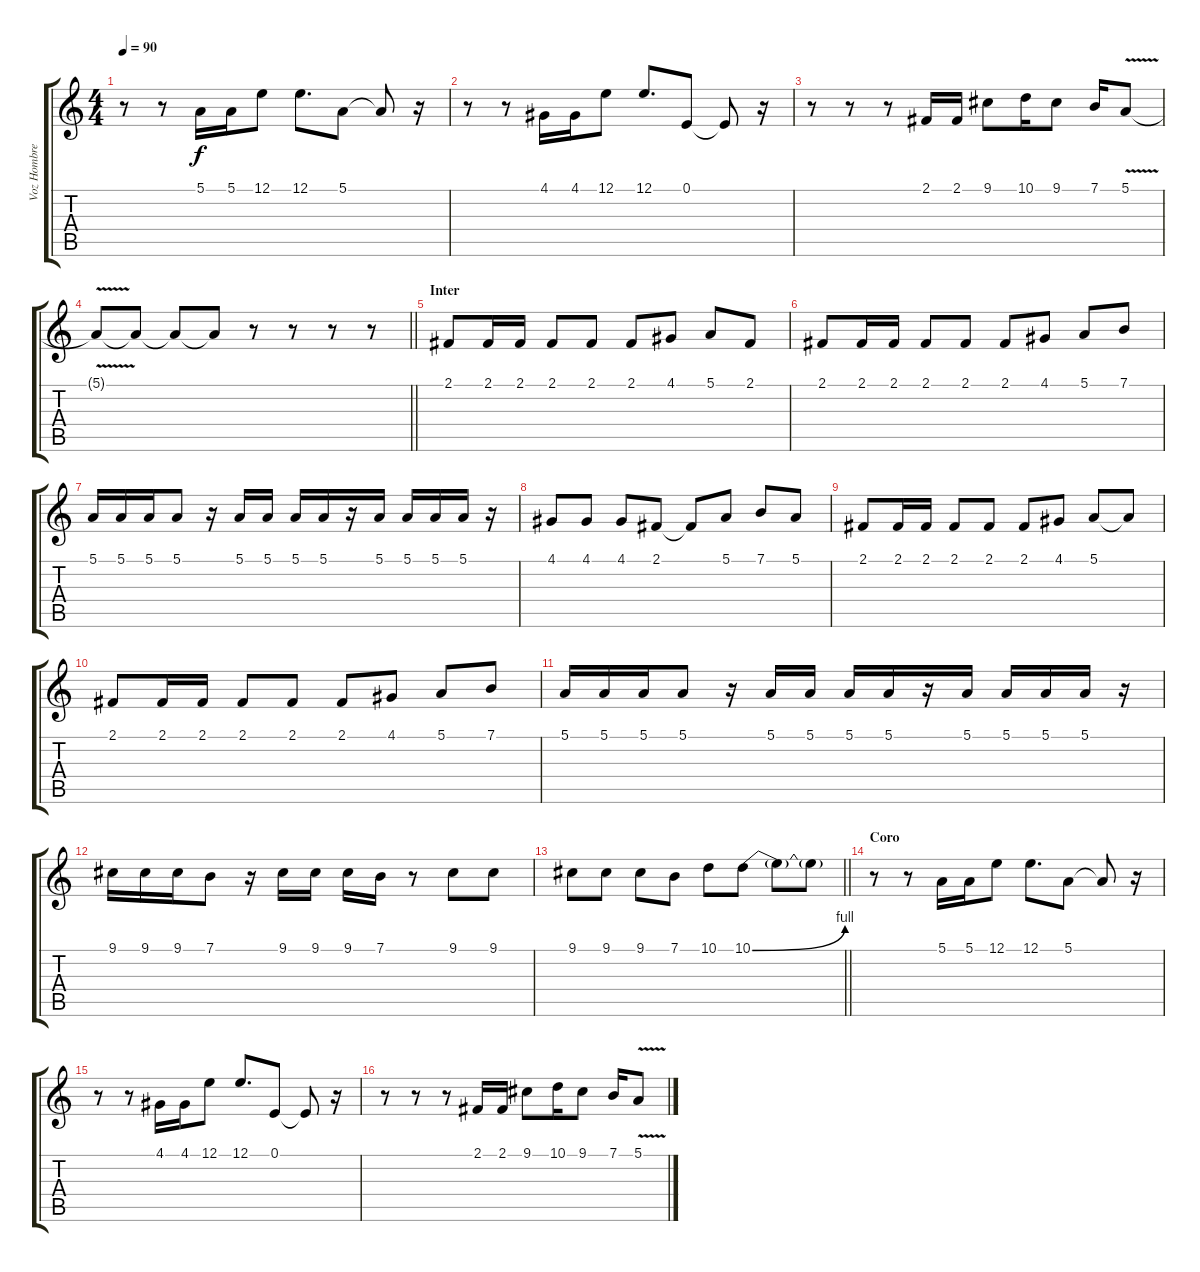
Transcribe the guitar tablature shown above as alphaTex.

\track ("Voz Hombre" "Voz Hombre") {instrument tenorsax}
\staff {score tabs}
\tuning (E4 B3 G3 D3 A2 E2) {hide}
\ts (4 4)
\tempo 90
\clef g2
\ks c
r.8{dy f} r.8 5.1.16 5.1.16 12.1.8 12.1.8{d} 5.1.8 5.1{t}.8 r.16 |
r.8 r.8 4.1.16 4.1.16 12.1.8 12.1.8{d} 0.1.8 0.1{t}.8 r.16 |
r.8 r.8 r.8 2.1.16 2.1.16 9.1.8 10.1.16 9.1.8 7.1.16 5.1{v}.8 |
\barLineRight lightlight
5.1{t}.8 5.1{t}.8 5.1{t}.8 5.1{t}.8 r.8 r.8 r.8 r.8 |
\section ("" "Inter")
2.1.8 2.1.16 2.1.16 2.1.8 2.1.8 2.1.8 4.1.8 5.1.8 2.1.8 |
2.1.8 2.1.16 2.1.16 2.1.8 2.1.8 2.1.8 4.1.8 5.1.8 7.1.8 |
5.1.16 5.1.16 5.1.16 5.1.8 r.16 5.1.16 5.1.16 5.1.16 5.1.16 r.16 5.1.16 5.1.16 5.1.16 5.1.16 r.16 |
4.1.8 4.1.8 4.1.8 2.1.8 2.1{t}.8 5.1.8 7.1.8 5.1.8 |
2.1.8 2.1.16 2.1.16 2.1.8 2.1.8 2.1.8 4.1.8 5.1.8 5.1{t}.8 |
2.1.8 2.1.16 2.1.16 2.1.8 2.1.8 2.1.8 4.1.8 5.1.8 7.1.8 |
5.1.16 5.1.16 5.1.16 5.1.8 r.16 5.1.16 5.1.16 5.1.16 5.1.16 r.16 5.1.16 5.1.16 5.1.16 5.1.16 r.16 |
9.1.16 9.1.16 9.1.16 7.1.8 r.16 9.1.16 9.1.16 9.1.16 7.1.16 r.8 9.1.8 9.1.8 |
\barLineRight lightlight
9.1.8 9.1.8 9.1.8 7.1.8 10.1.8 10.1{be (bend 0 0 60 4)}.8 10.1{t}.8 10.1{t}.8 |
\section ("" "Coro")
r.8 r.8 5.1.16 5.1.16 12.1.8 12.1.8{d} 5.1.8 5.1{t}.8 r.16 |
r.8 r.8 4.1.16 4.1.16 12.1.8 12.1.8{d} 0.1.8 0.1{t}.8 r.16 |
r.8 r.8 r.8 2.1.16 2.1.16 9.1.8 10.1.16 9.1.8 7.1.16 5.1{v}.8
